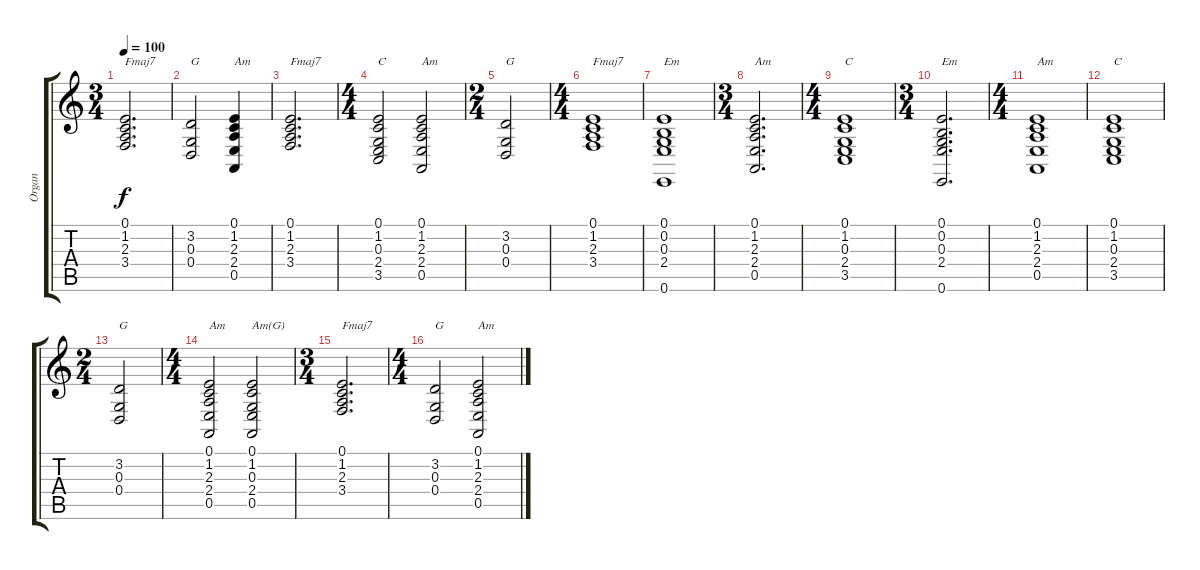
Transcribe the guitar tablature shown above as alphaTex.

\track ("Organ" "Organ") {instrument percussiveorgan}
\staff {score tabs}
\tuning (E4 B3 G3 D3 A2 E2) {hide}
\ts (3 4)
\tempo 100
\clef g2
\ks c
(0.1 1.2 2.3 3.4).2{d txt "Fmaj7" dy f} |
(3.2 0.3 0.4).2{txt "G"} (0.1 1.2 2.3 2.4 0.5).4{txt "Am"} |
(0.1 1.2 2.3 3.4).2{d txt "Fmaj7"} |
\ts (4 4)
(0.1 1.2 0.3 2.4 3.5).2{txt "C"} (0.1 1.2 2.3 2.4 0.5).2{txt "Am"} |
\ts (2 4)
(3.2 0.3 0.4).2{txt "G"} |
\ts (4 4)
(0.1 1.2 2.3 3.4).1{txt "Fmaj7"} |
(0.1 0.2 0.3 2.4 0.6).1{txt "Em"} |
\ts (3 4)
(0.1 1.2 2.3 2.4 0.5).2{d txt "Am"} |
\ts (4 4)
(0.1 1.2 0.3 2.4 3.5).1{txt "C"} |
\ts (3 4)
(0.1 0.2 0.3 2.4 0.6).2{d txt "Em"} |
\ts (4 4)
(0.1 1.2 2.3 2.4 0.5).1{txt "Am"} |
(0.1 1.2 0.3 2.4 3.5).1{txt "C"} |
\ts (2 4)
(3.2 0.3 0.4).2{txt "G"} |
\ts (4 4)
(0.1 1.2 2.3 2.4 0.5).2{txt "Am"} (0.1 1.2 0.3 2.4 0.5).2{txt "Am(G)"} |
\ts (3 4)
(0.1 1.2 2.3 3.4).2{d txt "Fmaj7"} |
\ts (4 4)
(3.2 0.3 0.4).2{txt "G"} (0.1 1.2 2.3 2.4 0.5).2{txt "Am"}
